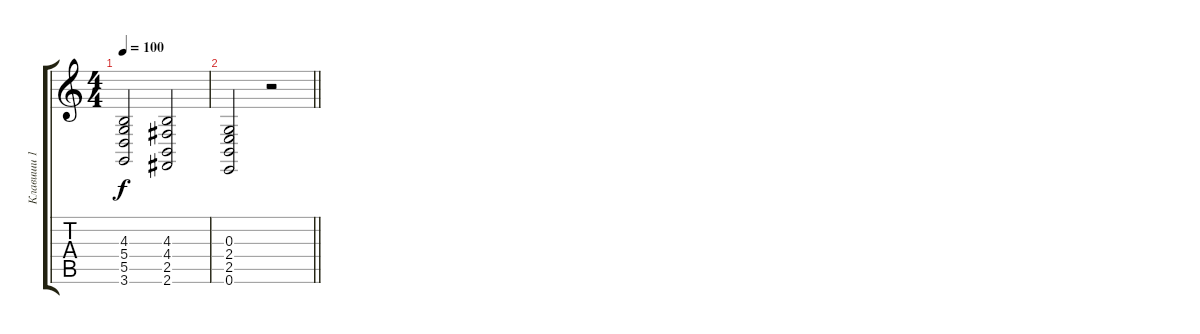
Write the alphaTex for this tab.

\track ("Клавиши 1" "Клавиши 1") {instrument fx7echoes}
\staff {score tabs}
\tuning (E4 B3 G3 D3 A2 E2) {hide}
\ts (4 4)
\tempo 100
\clef g2
\ks c
(4.3 5.4 5.5 3.6).2{dy f} (4.3 4.4 2.5 2.6).2 |
\barLineRight lightlight
(0.3 2.4 2.5 0.6).2 r.2
